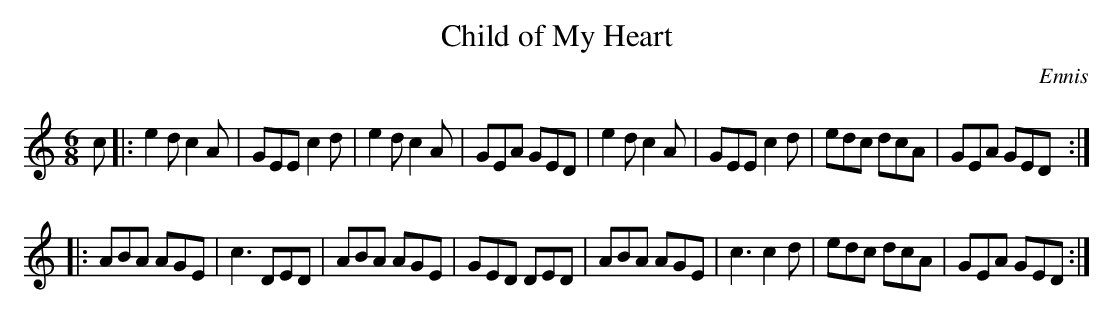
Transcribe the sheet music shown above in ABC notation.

X:1
T: Child of My Heart
O: Ennis
M: 6/8
L: 1/8
K: C	% or Am
c |:\
e2d c2A | GEE c2d | e2d c2A | GEA GED |\
e2d c2A | GEE c2d | edc dcA | GEA GED :|
|:\
ABA AGE | c3 DED | ABA AGE | GED DED |\
ABA AGE | c3 c2d | edc dcA | GEA GED :|
